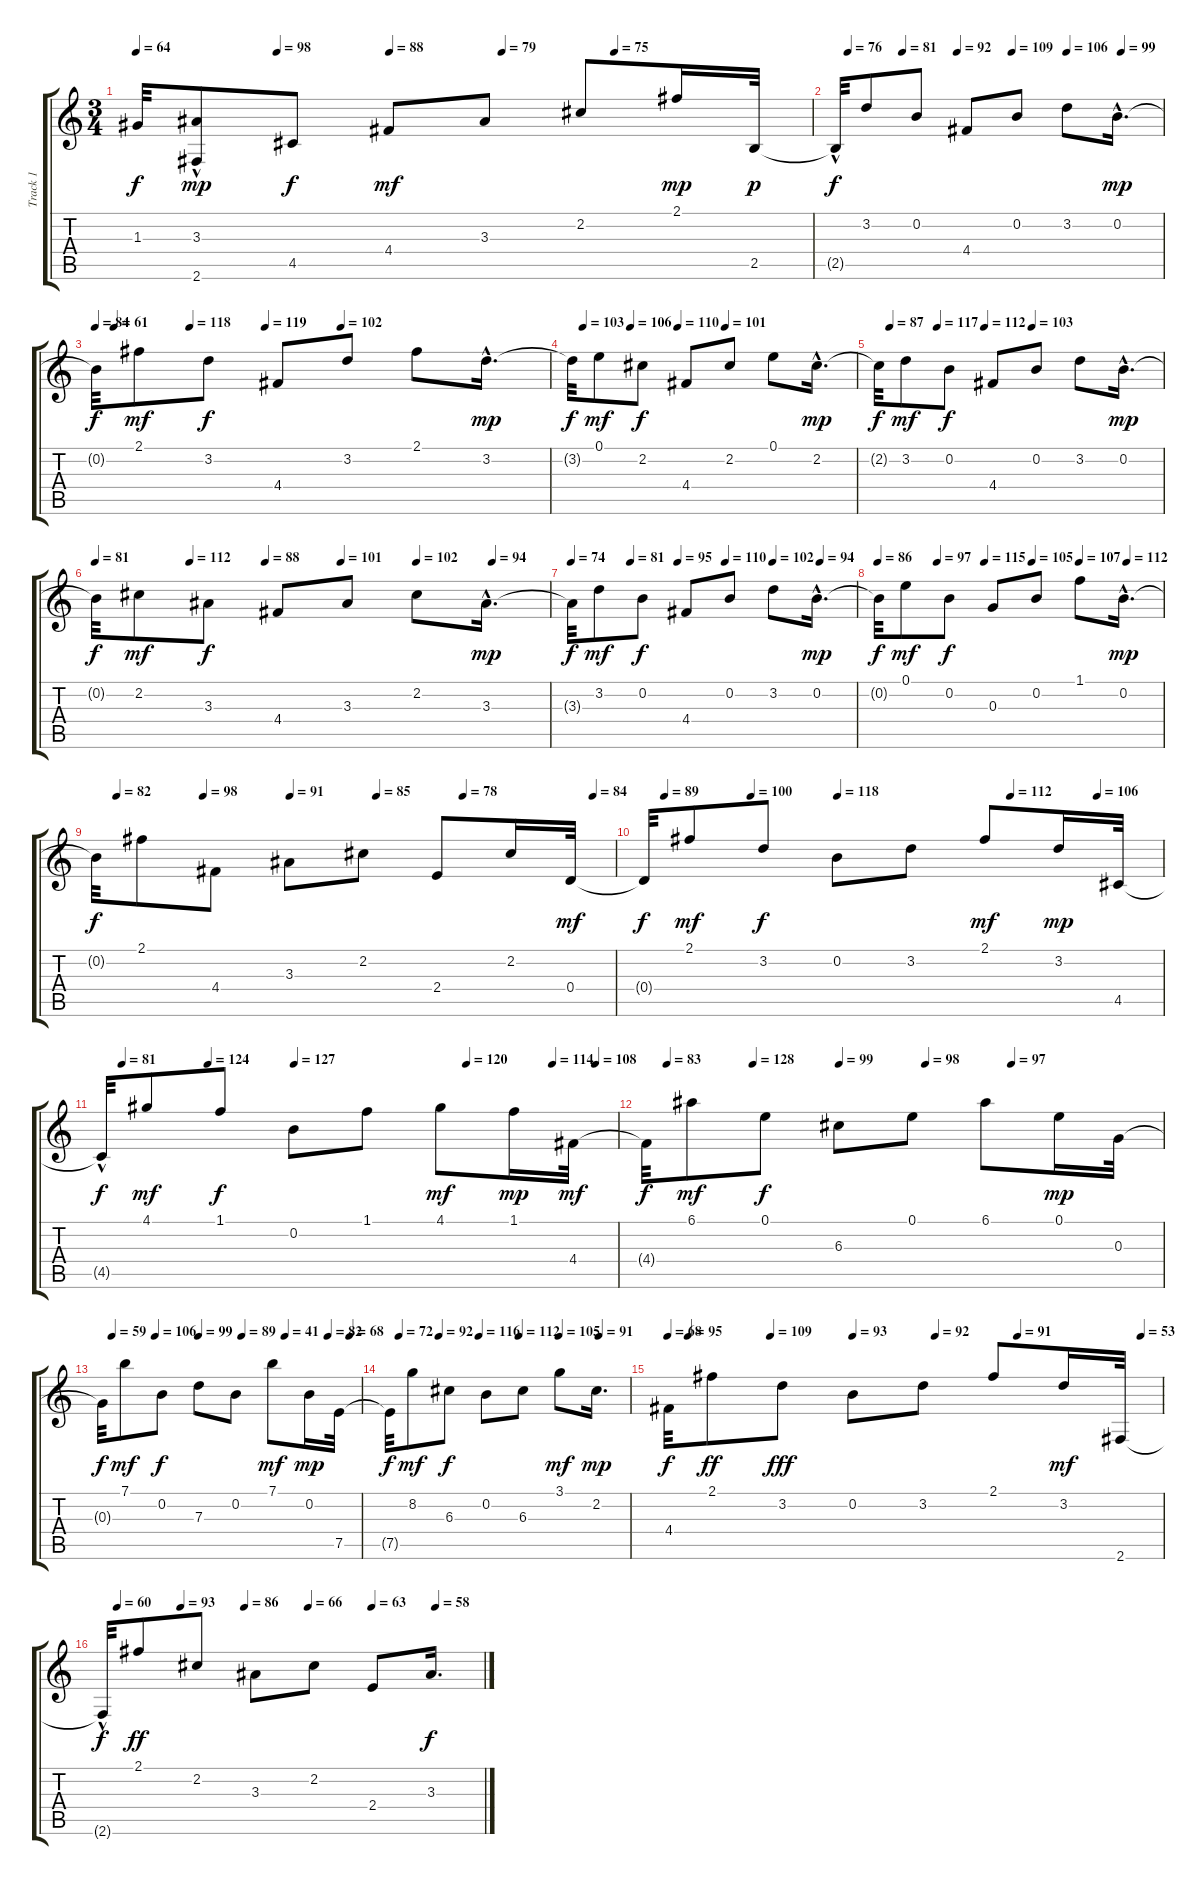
\track ("Track 1" "Track 1") {instrument acousticguitarnylon}
\staff {score tabs}
\tuning (E4 B3 G3 D3 A2 E2) {hide}
\ts (3 4)
\tempo 64
\tempo (98 0.20833333333333334)
\tempo (88 0.375)
\tempo (79 0.5416666666666666)
\tempo (75 0.7083333333333334)
\clef g2
\ks c
1.3{t}.32{dy f} (3.3{hac} 2.6{hac}).8{dy mp} 4.5.8{dy f} 4.4.8{dy mf} 3.3.8 2.2.8 2.1.16{dy mp} 2.5.32{dy p} |
\tempo (76 0.041666666666666664)
\tempo (81 0.20833333333333334)
\tempo (92 0.375)
\tempo (109 0.5416666666666666)
\tempo (106 0.7083333333333334)
\tempo (99 0.875)
2.5{hac t}.32{dy f} 3.2.8 0.2.8 4.4.8 0.2.8 3.2.8 0.2{hac}.16{d dy mp} |
\tempo 84
\tempo (61 0.041666666666666664)
\tempo (118 0.20833333333333334)
\tempo (119 0.375)
\tempo (102 0.5416666666666666)
0.2{t}.32{dy f} 2.1.8{dy mf} 3.2.8{dy f} 4.4.8 3.2.8 2.1.8 3.2{hac}.16{d dy mp} |
\tempo (103 0.041666666666666664)
\tempo (106 0.20833333333333334)
\tempo (110 0.375)
\tempo (101 0.5416666666666666)
3.2{t}.32{dy f} 0.1.8{dy mf} 2.2.8{dy f} 4.4.8 2.2.8 0.1.8 2.2{hac}.16{d dy mp} |
\tempo (87 0.041666666666666664)
\tempo (117 0.20833333333333334)
\tempo (112 0.375)
\tempo (103 0.5416666666666666)
2.2{t}.32{dy f} 3.2.8{dy mf} 0.2.8{dy f} 4.4.8 0.2.8 3.2.8 0.2{hac}.16{d dy mp} |
\tempo 81
\tempo (112 0.20833333333333334)
\tempo (88 0.375)
\tempo (101 0.5416666666666666)
\tempo (102 0.7083333333333334)
\tempo (94 0.875)
0.2{t}.32{dy f} 2.2.8{dy mf} 3.3.8{dy f} 4.4.8 3.3.8 2.2.8 3.3{hac}.16{d dy mp} |
\tempo 74
\tempo (81 0.20833333333333334)
\tempo (95 0.375)
\tempo (110 0.5416666666666666)
\tempo (102 0.7083333333333334)
\tempo (94 0.875)
3.3{t}.32{dy f} 3.2.8{dy mf} 0.2.8{dy f} 4.4.8 0.2.8 3.2.8 0.2{hac}.16{d dy mp} |
\tempo 86
\tempo (97 0.20833333333333334)
\tempo (115 0.375)
\tempo (105 0.5416666666666666)
\tempo (107 0.7083333333333334)
\tempo (112 0.875)
0.2{t}.32{dy f} 0.1.8{dy mf} 0.2.8{dy f} 0.3.8 0.2.8 1.1.8 0.2{hac}.16{d dy mp} |
\tempo (82 0.041666666666666664)
\tempo (98 0.20833333333333334)
\tempo (91 0.375)
\tempo (85 0.5416666666666666)
\tempo (78 0.7083333333333334)
\tempo (84 0.9583333333333334)
0.2{t}.32{dy f} 2.1.8 4.4.8 3.3.8 2.2.8 2.4.8 2.2.16 0.4.32{dy mf} |
\tempo (89 0.041666666666666664)
\tempo (100 0.20833333333333334)
\tempo (118 0.375)
\tempo (112 0.7083333333333334)
\tempo (106 0.875)
0.4{t}.32{dy f} 2.1.8{dy mf} 3.2.8{dy f} 0.2.8 3.2.8 2.1.8{dy mf} 3.2.16{dy mp} 4.5.32 |
\tempo (81 0.041666666666666664)
\tempo (124 0.20833333333333334)
\tempo (127 0.375)
\tempo (120 0.7083333333333334)
\tempo (114 0.875)
\tempo (108 0.9583333333333334)
4.5{hac t}.32{dy f} 4.1.8{dy mf} 1.1.8{dy f} 0.2.8 1.1.8 4.1.8{dy mf} 1.1.16{dy mp} 4.4.32{dy mf} |
\tempo (83 0.041666666666666664)
\tempo (128 0.20833333333333334)
\tempo (99 0.375)
\tempo (98 0.5416666666666666)
\tempo (97 0.7083333333333334)
4.4{t}.32{dy f} 6.1.8{dy mf} 0.1.8{dy f} 6.3.8 0.1.8 6.1.8 0.1.16{dy mp} 0.3.32 |
\tempo (59 0.041666666666666664)
\tempo (106 0.20833333333333334)
\tempo (99 0.375)
\tempo (89 0.5416666666666666)
\tempo (41 0.7083333333333334)
\tempo (82 0.875)
\tempo (68 0.9583333333333334)
0.3{t}.32{dy f} 7.1.8{dy mf} 0.2.8{dy f} 7.3.8 0.2.8 7.1.8{dy mf} 0.2.16{dy mp} 7.5.32 |
\tempo (72 0.041666666666666664)
\tempo (92 0.20833333333333334)
\tempo (116 0.375)
\tempo (112 0.5416666666666666)
\tempo (105 0.7083333333333334)
\tempo (91 0.875)
7.5{t}.32{dy f} 8.2.8{dy mf} 6.3.8{dy f} 0.2.8 6.3.8 3.1.8{dy mf} 2.2.16{d dy mp} |
\tempo 68
\tempo (95 0.041666666666666664)
\tempo (109 0.20833333333333334)
\tempo (93 0.375)
\tempo (92 0.5416666666666666)
\tempo (91 0.7083333333333334)
\tempo (53 0.9583333333333334)
4.4.32{dy f} 2.1.8{dy ff} 3.2.8{dy fff} 0.2.8 3.2.8 2.1.8 3.2.16{dy mf} 2.6.32 |
\tempo (60 0.041666666666666664)
\tempo (93 0.20833333333333334)
\tempo (86 0.375)
\tempo (66 0.5416666666666666)
\tempo (63 0.7083333333333334)
\tempo (58 0.875)
2.6{hac t}.32{dy f} 2.1.8{dy ff} 2.2.8 3.3.8 2.2.8 2.4.8 3.3.16{d dy f}
